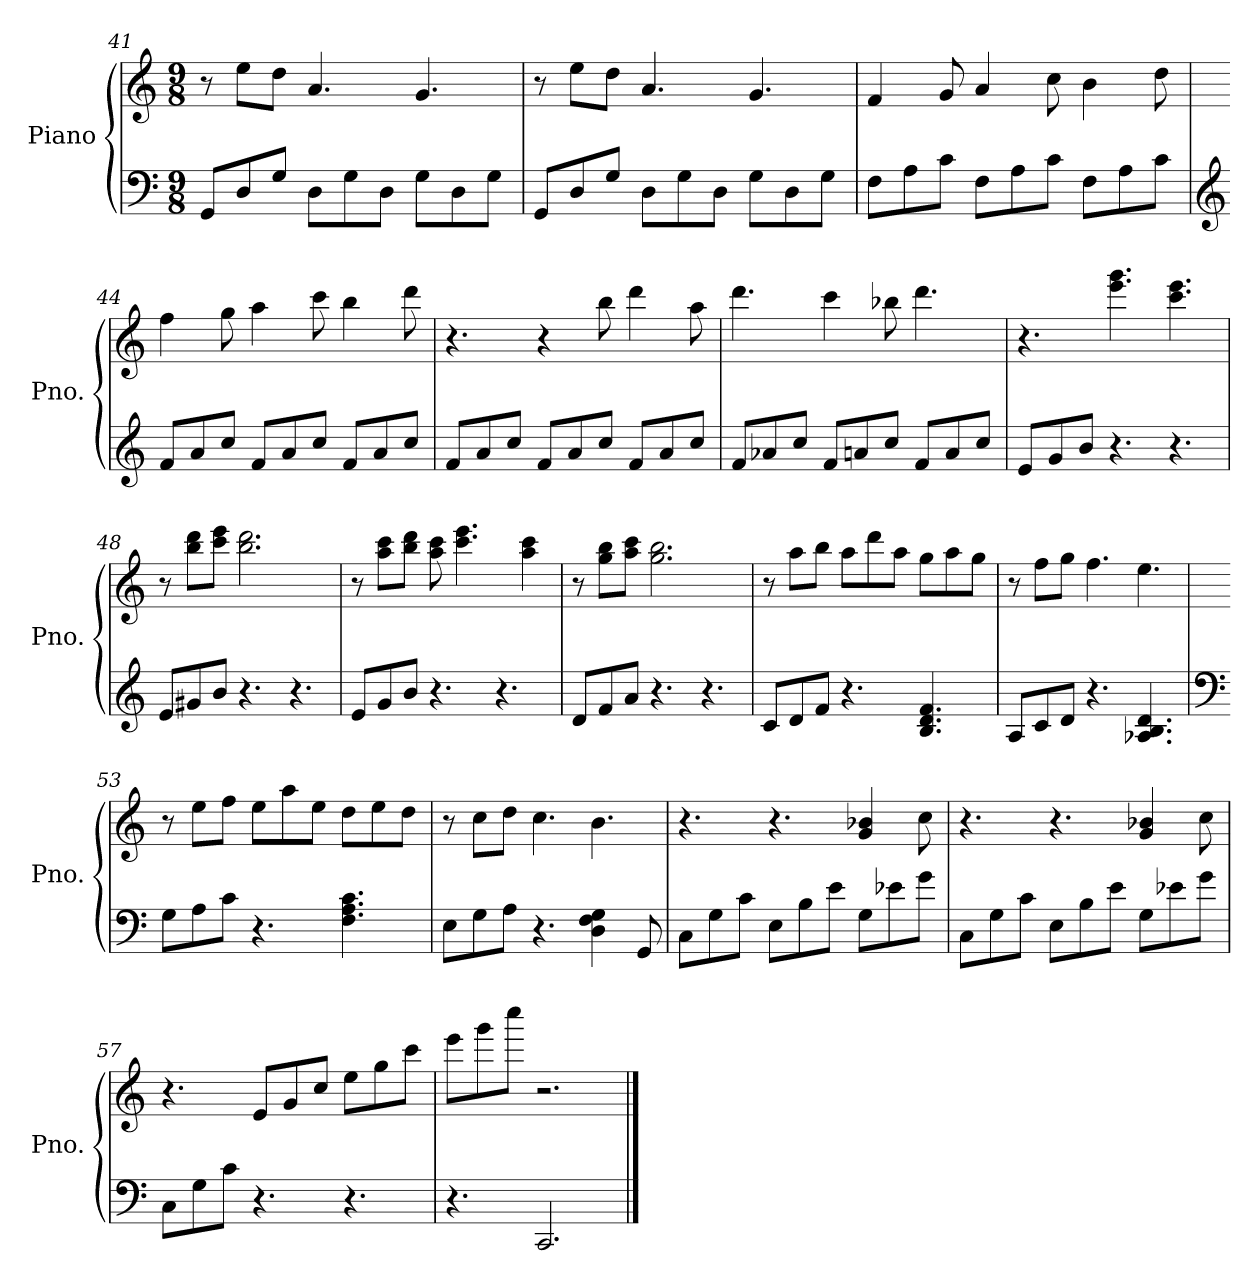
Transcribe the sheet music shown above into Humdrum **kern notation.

**kern	**kern
*part1	*part1
*staff2	*staff1
*I"Piano	*
*I'Pno.	*
!!LO:PB:g=z
*clefF4	*clefG2
*k[]	*k[]
*M9/8	*M9/8
=41	=41
8GG/L	8r
8D/	8ee\L
8G/J	8dd\J
8D\L	4.a/
8G\	.
8D\J	.
8G\L	4.g/
8D\	.
8G\J	.
=42	=42
8GG/L	8r
8D/	8ee\L
8G/J	8dd\J
8D\L	4.a/
8G\	.
8D\J	.
8G\L	4.g/
8D\	.
8G\J	.
=43	=43
8F\L	4f/
8A\	.
8c\J	8g/
8F\L	4a/
8A\	.
8c\J	8cc\
8F\L	4b\
8A\	.
8c\J	8dd\
=44	=44
*clefG2	*
8f/L	4ff\
8a/	.
8cc/J	8gg\
8f/L	4aa\
8a/	.
8cc/J	8ccc\
8f/L	4bb\
8a/	.
8cc/J	8ddd\
!!LO:LB:g=z
=45	=45
8f/L	4.r
8a/	.
8cc/J	.
8f/L	4r
8a/	.
8cc/J	8bb\
8f/L	4ddd\
8a/	.
8cc/J	8aa\
=46	=46
8f/L	4.ddd\
8a-X/	.
8cc/J	.
8f/L	4ccc\
8an/	.
8cc/J	8bb-X\
8f/L	4.ddd\
8a/	.
8cc/J	.
=47	=47
8e/L	4.r
8g/	.
8b/J	.
4.r	4.eee\ 4.ggg\
4.r	4.ccc\ 4.eee\
=48	=48
8e/L	8r
8g#X/	8bb\ 8ddd\L
8b/J	8ccc\ 8eee\J
4.r	2.bb\ 2.ddd\
4.r	.
=49	=49
8e/L	8r
8g/	8aa\ 8ccc\L
8b/J	8bb\ 8ddd\J
4.r	8aa\ 8ccc\
.	4.ccc\ 4.eee\
4.r	.
.	4aa\ 4ccc\
!!LO:LB:g=z
=50	=50
8d/L	8r
8f/	8gg\ 8bb\L
8a/J	8aa\ 8ccc\J
4.r	2.gg\ 2.bb\
4.r	.
=51	=51
8c/L	8r
8d/	8aa\L
8f/J	8bb\J
4.r	8aa\L
.	8ddd\
.	8aa\J
4.B/ 4.d/ 4.f/	8gg\L
.	8aa\
.	8gg\J
=52	=52
8A/L	8r
8c/	8ff\L
8d/J	8gg\J
4.r	4.ff\
4.A-X/ 4.B/ 4.d/	4.ee\
=53	=53
*clefF4	*
8G\L	8r
8A\	8ee\L
8c\J	8ff\J
4.r	8ee\L
.	8aa\
.	8ee\J
4.F\ 4.A\ 4.c\	8dd\L
.	8ee\
.	8dd\J
=54	=54
8E\L	8r
8G\	8cc\L
8A\J	8dd\J
4.r	4.cc\
4D\ 4F\ 4G\	4.b\
8GG/	.
!!LO:LB:g=z
=55	=55
8C\L	4.r
8G\	.
8c\J	.
8E\L	4.r
8B\	.
8e\J	.
8G\L	4g/ 4b-X/
8e-X\	.
8g\J	8cc\
=56	=56
8C\L	4.r
8G\	.
8c\J	.
8E\L	4.r
8B\	.
8e\J	.
8G\L	4g/ 4b-X/
8e-X\	.
8g\J	8cc\
=57	=57
8C\L	4.r
8G\	.
8c\J	.
4.r	8e/L
.	8g/
.	8cc/J
4.r	8ee\L
.	8gg\
.	8ccc\J
=58	=58
4.r	8eee\L
.	8ggg\
.	8cccc\J
2.CC/	2.r
==	==
*-	*-
